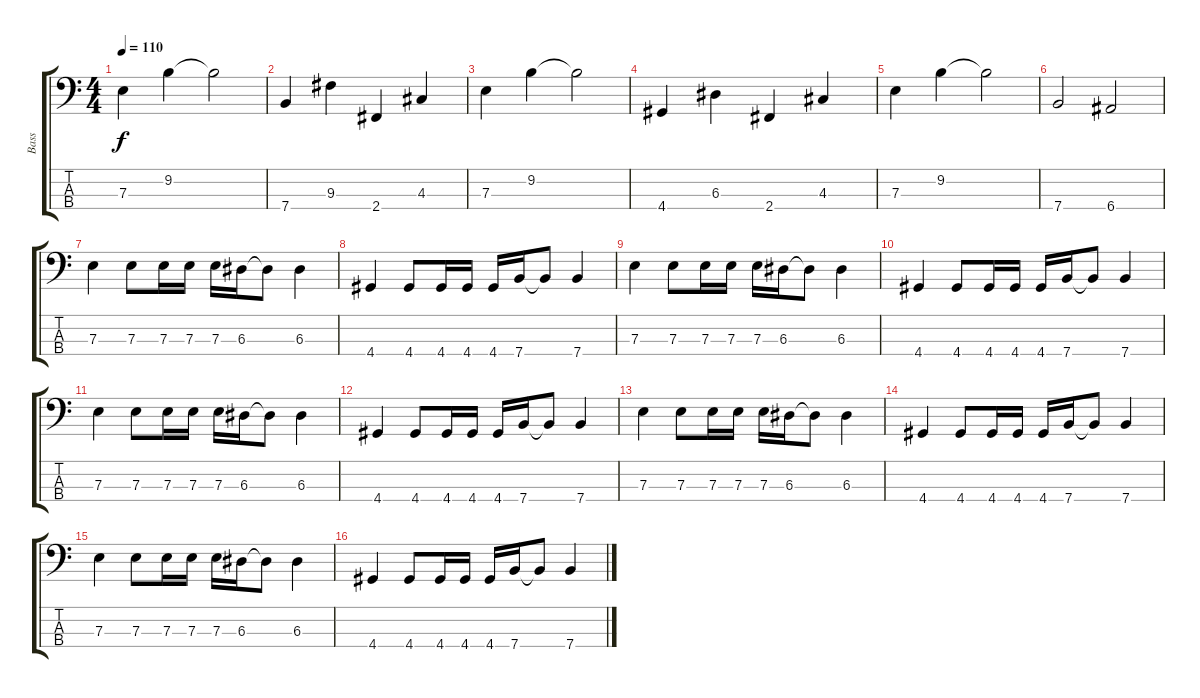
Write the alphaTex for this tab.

\track ("Bass" "Bass") {instrument electricbasspick}
\staff {score tabs}
\tuning (G2 D2 A1 E1) {hide}
\ts (4 4)
\tempo 110
\clef f4
\ks c
7.3.4{dy f} 9.2.4 9.2{t}.2 |
7.4.4 9.3.4 2.4.4 4.3.4 |
7.3.4 9.2.4 9.2{t}.2 |
4.4.4 6.3.4 2.4.4 4.3.4 |
7.3.4 9.2.4 9.2{t}.2 |
7.4.2 6.4.2 |
7.3.4 7.3.8 7.3.16 7.3.16 7.3.16 6.3.16 6.3{t}.8 6.3.4 |
4.4.4 4.4.8 4.4.16 4.4.16 4.4.16 7.4.16 7.4{t}.8 7.4.4 |
7.3.4 7.3.8 7.3.16 7.3.16 7.3.16 6.3.16 6.3{t}.8 6.3.4 |
4.4.4 4.4.8 4.4.16 4.4.16 4.4.16 7.4.16 7.4{t}.8 7.4.4 |
7.3.4 7.3.8 7.3.16 7.3.16 7.3.16 6.3.16 6.3{t}.8 6.3.4 |
4.4.4 4.4.8 4.4.16 4.4.16 4.4.16 7.4.16 7.4{t}.8 7.4.4 |
7.3.4 7.3.8 7.3.16 7.3.16 7.3.16 6.3.16 6.3{t}.8 6.3.4 |
4.4.4 4.4.8 4.4.16 4.4.16 4.4.16 7.4.16 7.4{t}.8 7.4.4 |
7.3.4 7.3.8 7.3.16 7.3.16 7.3.16 6.3.16 6.3{t}.8 6.3.4 |
4.4.4 4.4.8 4.4.16 4.4.16 4.4.16 7.4.16 7.4{t}.8 7.4.4
